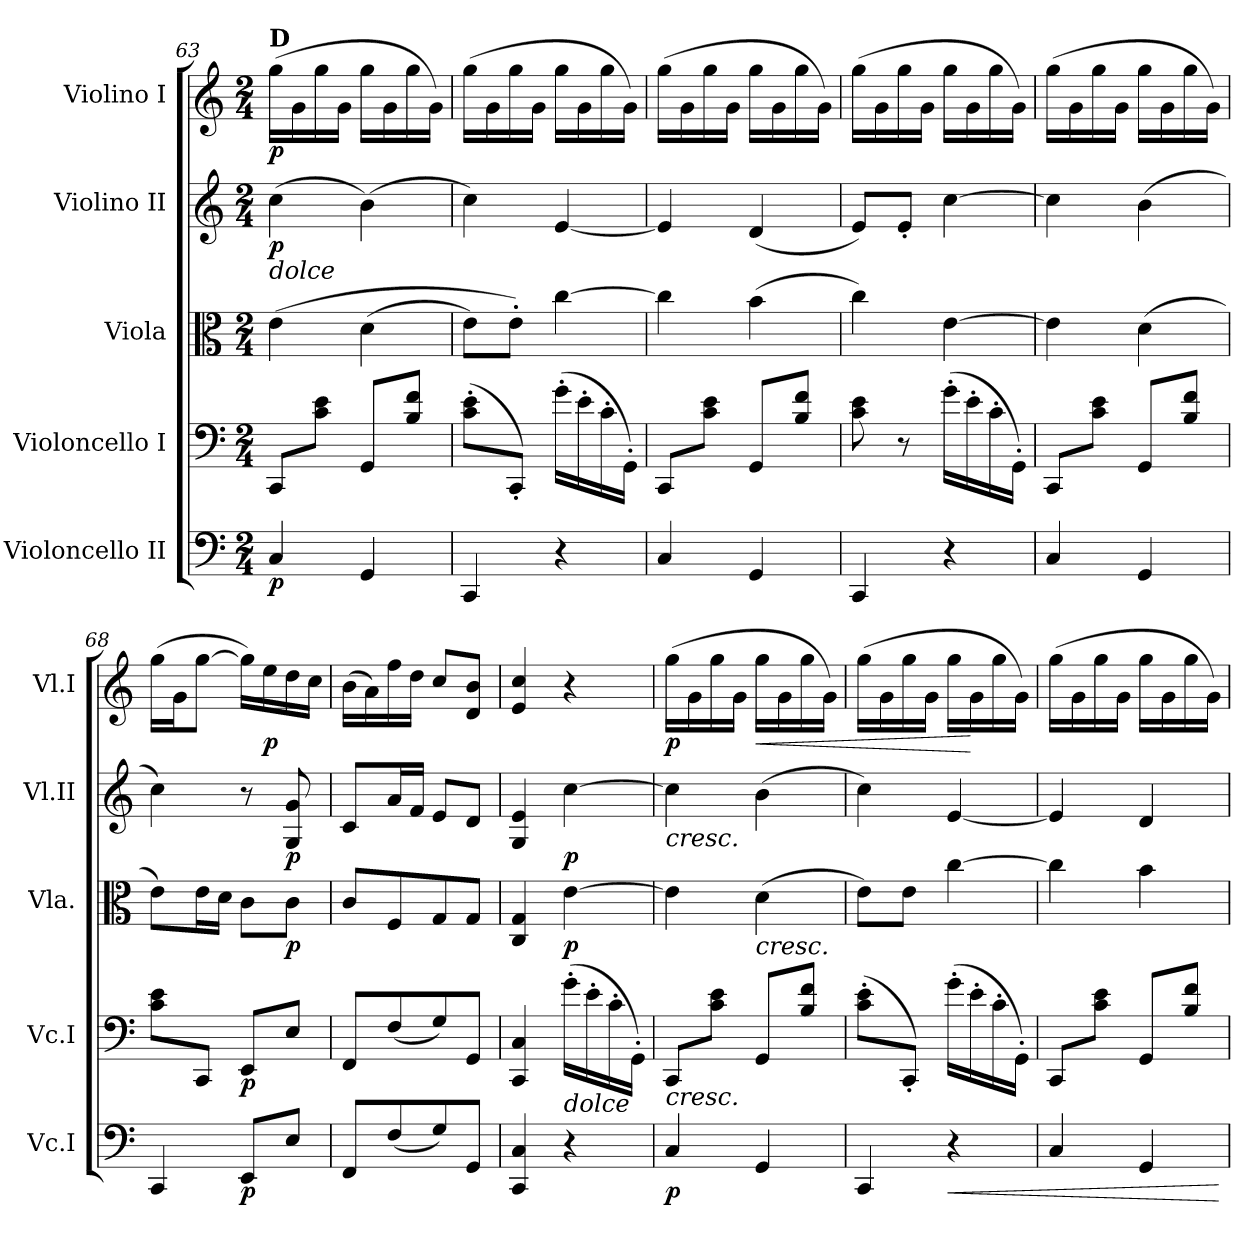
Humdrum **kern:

**kern	**dynam	**kern	**dynam	**kern	**dynam	**kern	**dynam	**kern	**dynam
*part5	*part5	*part4	*part4	*part3	*part3	*part2	*part2	*part1	*part1
*staff5	*staff5	*staff4	*staff4	*staff3	*staff3	*staff2	*staff2	*staff1	*staff1
*I"Violoncello II	*	*I"Violoncello I	*	*I"Viola	*	*I"Violino II	*	*I"Violino I	*
*I'Vc.I	*	*I'Vc.I	*	*I'Vla.	*	*I'Vl.II	*	*I'Vl.I	*
*clefF4	*	*clefF4	*	*clefC3	*	*clefG2	*	*clefG2	*
*k[]	*	*k[]	*	*k[]	*	*k[]	*	*k[]	*
*M2/4	*	*M2/4	*	*M2/4	*	*M2/4	*	*M2/4	*
=63	=63	=63	=63	=63	=63	=63	=63	=63	=63
!	!	!	!	!	!	!	!	!LO:TX:B:t=D	!
!	!	!	!	!	!	!LO:TX:b:i:t=dolce	!	!	!
!	!LO:DY:b	!	!	!	!	!	!LO:DY:b	!	!LO:DY:b
4C/	p	8CC/L	.	(>4e\	.	(>4cc\	p	(>16gg\LL	p
.	.	.	.	.	.	.	.	16g\	.
.	.	8c\ 8e\J	.	.	.	.	.	16gg\	.
.	.	.	.	.	.	.	.	16g\JJ	.
4GG/	.	8GG/L	.	(>4d\	.	(>4b\)	.	16gg\LL	.
.	.	.	.	.	.	.	.	16g\	.
.	.	8B\ 8f\J	.	.	.	.	.	16gg\	.
.	.	.	.	.	.	.	.	16g\JJ)	.
=64	=64	=64	=64	=64	=64	=64	=64	=64	=64
4CC/	.	(>8c\' 8e\'L	.	8e\L)	.	4cc\)	.	(>16gg\LL	.
.	.	.	.	.	.	.	.	16g\	.
.	.	8CC'/J)	.	8e'\J)	.	.	.	16gg\	.
.	.	.	.	.	.	.	.	16g\JJ	.
4r	.	(>16g'\LL	.	[4cc\	.	[4e/	.	16gg\LL	.
.	.	16e'\	.	.	.	.	.	16g\	.
.	.	16c'\	.	.	.	.	.	16gg\	.
.	.	16GG'\JJ)	.	.	.	.	.	16g\JJ)	.
=65	=65	=65	=65	=65	=65	=65	=65	=65	=65
4C/	.	8CC/L	.	4cc\]	.	4e/]	.	(>16gg\LL	.
.	.	.	.	.	.	.	.	16g\	.
.	.	8c\ 8e\J	.	.	.	.	.	16gg\	.
.	.	.	.	.	.	.	.	16g\JJ	.
4GG/	.	8GG/L	.	(>4b\	.	(<4d/	.	16gg\LL	.
.	.	.	.	.	.	.	.	16g\	.
.	.	8B\ 8f\J	.	.	.	.	.	16gg\	.
.	.	.	.	.	.	.	.	16g\JJ)	.
!!LO:LB:g=z
=66	=66	=66	=66	=66	=66	=66	=66	=66	=66
4CC/	.	8c\ 8e\	.	4cc\)	.	8e/L)	.	(>16gg\LL	.
.	.	.	.	.	.	.	.	16g\	.
.	.	8r	.	.	.	8e'/J	.	16gg\	.
.	.	.	.	.	.	.	.	16g\JJ	.
4r	.	(>16g'\LL	.	[4e\	.	[4cc\	.	16gg\LL	.
.	.	16e'\	.	.	.	.	.	16g\	.
.	.	16c'\	.	.	.	.	.	16gg\	.
.	.	16GG'\JJ)	.	.	.	.	.	16g\JJ)	.
=67	=67	=67	=67	=67	=67	=67	=67	=67	=67
4C/	.	8CC/L	.	4e\]	.	4cc\]	.	(>16gg\LL	.
.	.	.	.	.	.	.	.	16g\	.
.	.	8c\ 8e\J	.	.	.	.	.	16gg\	.
.	.	.	.	.	.	.	.	16g\JJ	.
4GG/	.	8GG/L	.	(>4d\	.	(>4b\	.	16gg\LL	.
.	.	.	.	.	.	.	.	16g\	.
.	.	8B\ 8f\J	.	.	.	.	.	16gg\	.
.	.	.	.	.	.	.	.	16g\JJ)	.
=68	=68	=68	=68	=68	=68	=68	=68	=68	=68
4CC/	.	8c\ 8e\L	.	8e\L)	.	4cc\)	.	(>16gg\LL	.
.	.	.	.	.	.	.	.	16g\J	.
.	.	8CC/J	.	16e\L	.	.	.	[8gg\J	.
.	.	.	.	16d\JJ	.	.	.	.	.
!	!LO:DY:b	!	!LO:DY:b	!	!	!	!	!	!
8EE/L	p	8EE/L	p	8c\L	.	8r	.	16gg\LL])	.
!	!	!	!	!	!	!	!	!	!LO:DY:b
.	.	.	.	.	.	.	.	16ee\	p
!	!	!	!	!	!LO:DY:b	!	!LO:DY:b	!	!
8E/J	.	8E/J	.	8c\J	p	8G/ 8g/	p	16dd\	.
.	.	.	.	.	.	.	.	16cc\JJ	.
=69	=69	=69	=69	=69	=69	=69	=69	=69	=69
8FF/L	.	8FF/L	.	8c/L	.	8c/L	.	(>16b\LL	.
.	.	.	.	.	.	.	.	16a\)	.
(<8F/	.	(<8F/	.	8F/	.	16a/L	.	16ff\	.
.	.	.	.	.	.	16f/JJ	.	16dd\JJ	.
8G/)	.	8G/)	.	8G/	.	8e/L	.	8cc/L	.
8GG/J	.	8GG/J	.	8G/J	.	8d/J	.	8d/ 8b/J	.
=70	=70	=70	=70	=70	=70	=70	=70	=70	=70
4CC/ 4C/	.	4CC/ 4C/	.	4C/ 4G/	.	4G/ 4e/	.	4e/ 4cc/	.
!	!	!LO:TX:b:i:t=dolce	!	!	!	!	!	!	!
!	!	!	!	!	!LO:DY:b	!	!LO:DY:b	!	!
4r	.	(>16g'\LL	.	[4e\	p	[4cc\	p	4r	.
.	.	16e'\	.	.	.	.	.	.	.
.	.	16c'\	.	.	.	.	.	.	.
.	.	16GG'\JJ)	.	.	.	.	.	.	.
=71	=71	=71	=71	=71	=71	=71	=71	=71	=71
!	!	!	!	!	!	!LO:TX:b:i:t=cresc.	!	!	!
!	!	!LO:TX:b:i:t=cresc.	!	!	!	!	!	!	!
!	!LO:DY:b	!	!	!	!	!	!	!	!LO:DY:b
4C/	p	8CC/L	.	4e\]	.	4cc\]	.	(>16gg\LL	p
.	.	.	.	.	.	.	.	16g\	.
.	.	8c\ 8e\J	.	.	.	.	.	16gg\	.
.	.	.	.	.	.	.	.	16g\JJ	.
!	!	!	!	!LO:TX:b:i:t=cresc.	!	!	!	!	!
!	!	!	!	!	!	!	!	!	!LO:HP:b
4GG/	.	8GG/L	.	(>4d\	.	(>4b\	.	16gg\LL	<
.	.	.	.	.	.	.	.	16g\	.
.	.	8B\ 8f\J	.	.	.	.	.	16gg\	.
.	.	.	.	.	.	.	.	16g\JJ)	.
!!LO:PB:g=z
=72	=72	=72	=72	=72	=72	=72	=72	=72	=72
4CC/	.	(>8c\' 8e\'L	.	8e\L)	.	4cc\)	.	(>16gg\LL	.
.	.	.	.	.	.	.	.	16g\	.
.	.	8CC'/J)	.	8e\J	.	.	.	16gg\	.
.	.	.	.	.	.	.	.	16g\JJ	.
!	!LO:HP:b	!	!	!	!	!	!	!	!
4r	<	(>16g'\LL	.	[4cc\	.	[4e/	.	16gg\LL	.
.	.	16e'\	.	.	.	.	.	16g\	[
.	.	16c'\	.	.	.	.	.	16gg\	.
.	.	16GG'\JJ)	.	.	.	.	.	16g\JJ)	.
=73	=73	=73	=73	=73	=73	=73	=73	=73	=73
4C/	.	8CC/L	.	4cc\]	.	4e/]	.	(>16gg\LL	.
.	.	.	.	.	.	.	.	16g\	.
.	.	8c\ 8e\J	.	.	.	.	.	16gg\	.
.	.	.	.	.	.	.	.	16g\JJ	.
4GG/	.	8GG/L	.	4b\	.	4d/	.	16gg\LL	.
.	.	.	.	.	.	.	.	16g\	.
.	.	8B\ 8f\J	.	.	.	.	.	16gg\	.
.	.	.	.	.	.	.	.	16g\JJ)	.
.	[	.	.	.	.	.	.	.	.
=	=	=	=	=	=	=	=	=	=
*-	*-	*-	*-	*-	*-	*-	*-	*-	*-
